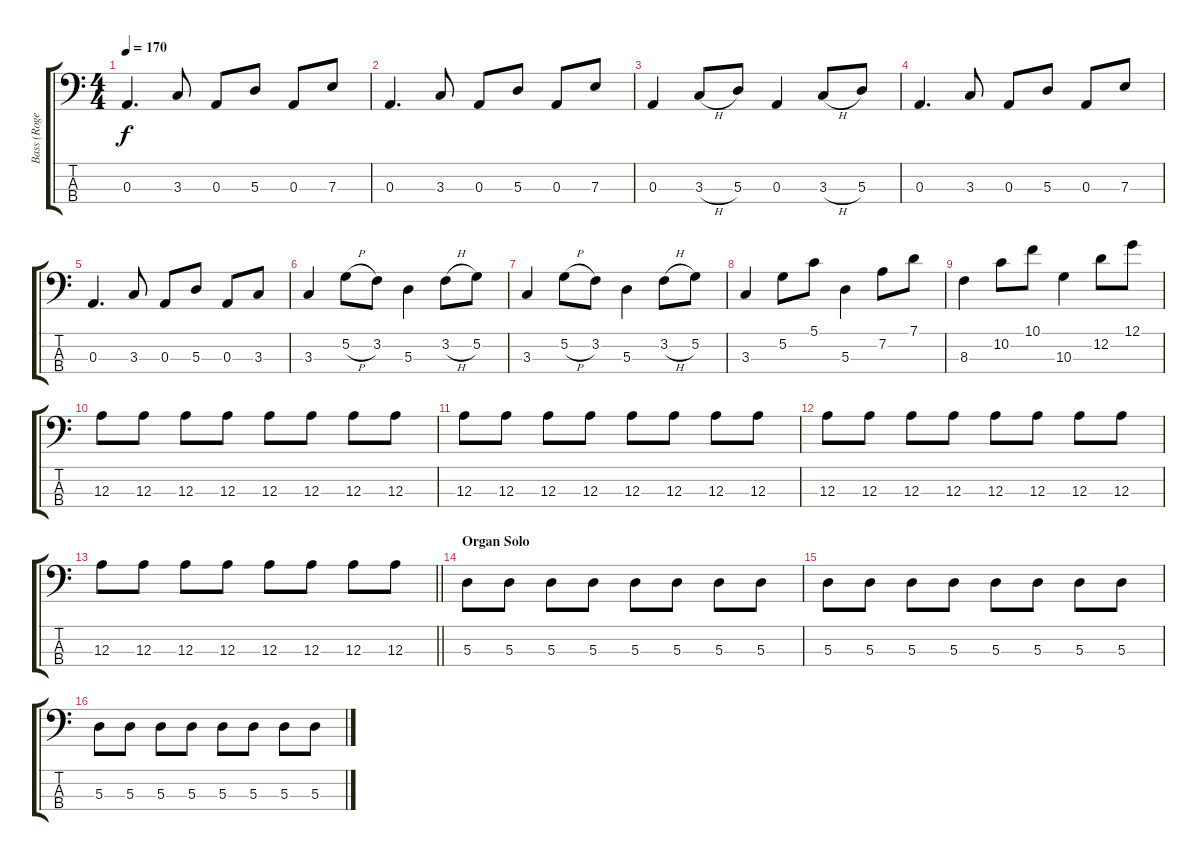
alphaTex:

\track ("Bass (Roger Glover)" "Bass (Roge") {instrument electricbassfinger}
\staff {score tabs}
\tuning (G2 D2 A1 E1) {hide}
\ts (4 4)
\tempo 170
\clef f4
\ks c
0.3.4{d dy f} 3.3.8 0.3.8 5.3.8 0.3.8 7.3.8 |
0.3.4{d} 3.3.8 0.3.8 5.3.8 0.3.8 7.3.8 |
0.3.4 3.3{h}.8 5.3.8 0.3.4 3.3{h}.8 5.3.8 |
0.3.4{d} 3.3.8 0.3.8 5.3.8 0.3.8 7.3.8 |
0.3.4{d} 3.3.8 0.3.8 5.3.8 0.3.8 3.3.8 |
3.3.4 5.2{h}.8 3.2.8 5.3.4 3.2{h}.8 5.2.8 |
3.3.4 5.2{h}.8 3.2.8 5.3.4 3.2{h}.8 5.2.8 |
3.3.4 5.2.8 5.1.8 5.3.4 7.2.8 7.1.8 |
8.3.4 10.2.8 10.1.8 10.3.4 12.2.8 12.1.8 |
12.3.8 12.3.8 12.3.8 12.3.8 12.3.8 12.3.8 12.3.8 12.3.8 |
12.3.8 12.3.8 12.3.8 12.3.8 12.3.8 12.3.8 12.3.8 12.3.8 |
12.3.8 12.3.8 12.3.8 12.3.8 12.3.8 12.3.8 12.3.8 12.3.8 |
\barLineRight lightlight
12.3.8 12.3.8 12.3.8 12.3.8 12.3.8 12.3.8 12.3.8 12.3.8 |
\section ("" "Organ Solo")
5.3.8 5.3.8 5.3.8 5.3.8 5.3.8 5.3.8 5.3.8 5.3.8 |
5.3.8 5.3.8 5.3.8 5.3.8 5.3.8 5.3.8 5.3.8 5.3.8 |
5.3.8 5.3.8 5.3.8 5.3.8 5.3.8 5.3.8 5.3.8 5.3.8
